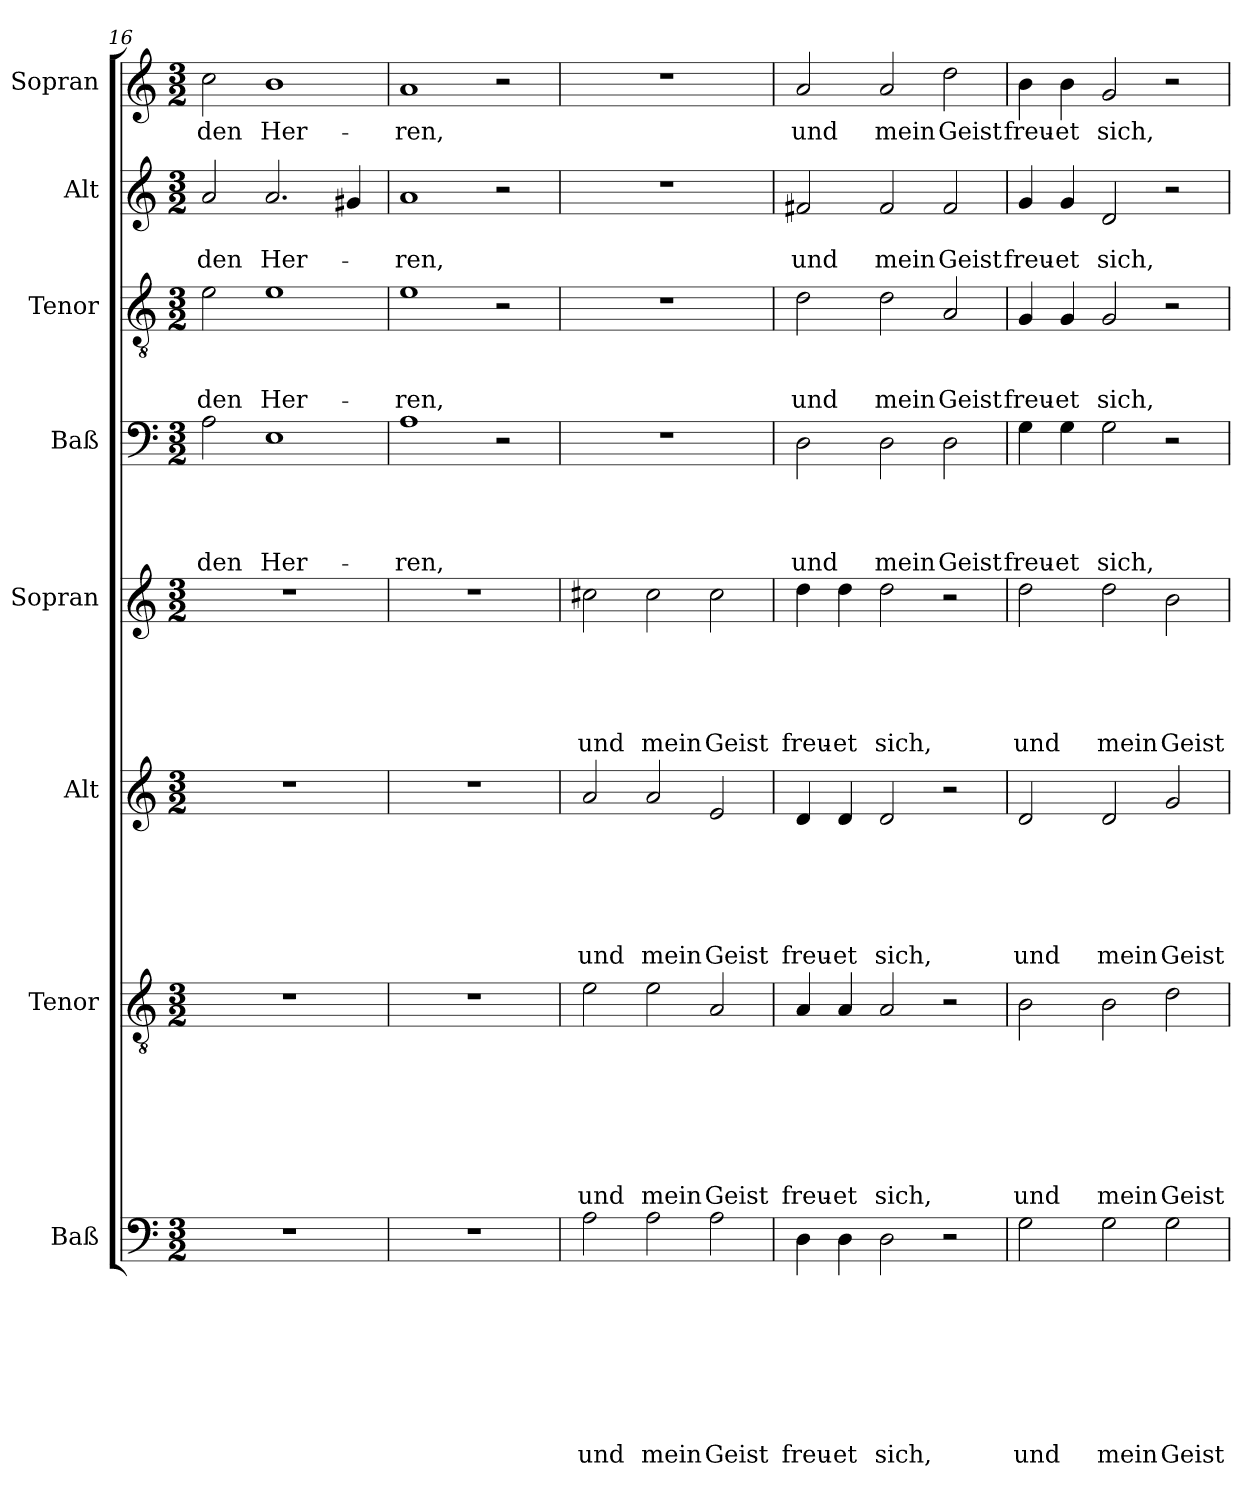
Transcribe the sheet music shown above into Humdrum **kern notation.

**kern	**text	**text	**text	**text	**text	**text	**text	**text	**kern	**text	**text	**text	**text	**text	**text	**text	**kern	**text	**text	**text	**text	**text	**text	**kern	**text	**text	**text	**text	**text	**kern	**text	**text	**text	**text	**kern	**text	**text	**text	**kern	**text	**text	**kern	**text
*part8	*part8	*part8	*part8	*part8	*part8	*part8	*part8	*part8	*part7	*part7	*part7	*part7	*part7	*part7	*part7	*part7	*part6	*part6	*part6	*part6	*part6	*part6	*part6	*part5	*part5	*part5	*part5	*part5	*part5	*part4	*part4	*part4	*part4	*part4	*part3	*part3	*part3	*part3	*part2	*part2	*part2	*part1	*part1
*staff8	*staff8	*staff8	*staff8	*staff8	*staff8	*staff8	*staff8	*staff8	*staff7	*staff7	*staff7	*staff7	*staff7	*staff7	*staff7	*staff7	*staff6	*staff6	*staff6	*staff6	*staff6	*staff6	*staff6	*staff5	*staff5	*staff5	*staff5	*staff5	*staff5	*staff4	*staff4	*staff4	*staff4	*staff4	*staff3	*staff3	*staff3	*staff3	*staff2	*staff2	*staff2	*staff1	*staff1
*I"Baß	*	*	*	*	*	*	*	*	*I"Tenor	*	*	*	*	*	*	*	*I"Alt	*	*	*	*	*	*	*I"Sopran	*	*	*	*	*	*I"Baß	*	*	*	*	*I"Tenor	*	*	*	*I"Alt	*	*	*I"Sopran	*
*clefF4	*	*	*	*	*	*	*	*	*clefGv2	*	*	*	*	*	*	*	*clefG2	*	*	*	*	*	*	*clefG2	*	*	*	*	*	*clefF4	*	*	*	*	*clefGv2	*	*	*	*clefG2	*	*	*clefG2	*
*k[]	*	*	*	*	*	*	*	*	*k[]	*	*	*	*	*	*	*	*k[]	*	*	*	*	*	*	*k[]	*	*	*	*	*	*k[]	*	*	*	*	*k[]	*	*	*	*k[]	*	*	*k[]	*
*C:	*	*	*	*	*	*	*	*	*C:	*	*	*	*	*	*	*	*C:	*	*	*	*	*	*	*C:	*	*	*	*	*	*C:	*	*	*	*	*C:	*	*	*	*C:	*	*	*C:	*
*M3/2	*	*	*	*	*	*	*	*	*M3/2	*	*	*	*	*	*	*	*M3/2	*	*	*	*	*	*	*M3/2	*	*	*	*	*	*M3/2	*	*	*	*	*M3/2	*	*	*	*M3/2	*	*	*M3/2	*
=16	=16	=16	=16	=16	=16	=16	=16	=16	=16	=16	=16	=16	=16	=16	=16	=16	=16	=16	=16	=16	=16	=16	=16	=16	=16	=16	=16	=16	=16	=16	=16	=16	=16	=16	=16	=16	=16	=16	=16	=16	=16	=16	=16
1.r	.	.	.	.	.	.	.	.	1.r	.	.	.	.	.	.	.	1.r	.	.	.	.	.	.	1.r	.	.	.	.	.	2A\	.	.	.	den	2e\	.	.	den	2a/	.	den	2cc\	den
.	.	.	.	.	.	.	.	.	.	.	.	.	.	.	.	.	.	.	.	.	.	.	.	.	.	.	.	.	.	1E	.	.	.	Her-	1e	.	.	Her-	2.a/	.	Her-	1b	Her-
.	.	.	.	.	.	.	.	.	.	.	.	.	.	.	.	.	.	.	.	.	.	.	.	.	.	.	.	.	.	.	.	.	.	.	.	.	.	.	4g#X/	.	.	.	.
=17	=17	=17	=17	=17	=17	=17	=17	=17	=17	=17	=17	=17	=17	=17	=17	=17	=17	=17	=17	=17	=17	=17	=17	=17	=17	=17	=17	=17	=17	=17	=17	=17	=17	=17	=17	=17	=17	=17	=17	=17	=17	=17	=17
1.r	.	.	.	.	.	.	.	.	1.r	.	.	.	.	.	.	.	1.r	.	.	.	.	.	.	1.r	.	.	.	.	.	1A	.	.	.	-ren,	1e	.	.	-ren,	1a	.	-ren,	1a	-ren,
.	.	.	.	.	.	.	.	.	.	.	.	.	.	.	.	.	.	.	.	.	.	.	.	.	.	.	.	.	.	2r	.	.	.	.	2r	.	.	.	2r	.	.	2r	.
=18	=18	=18	=18	=18	=18	=18	=18	=18	=18	=18	=18	=18	=18	=18	=18	=18	=18	=18	=18	=18	=18	=18	=18	=18	=18	=18	=18	=18	=18	=18	=18	=18	=18	=18	=18	=18	=18	=18	=18	=18	=18	=18	=18
2A\	.	.	.	.	.	.	.	und	2e\	.	.	.	.	.	.	und	2a/	.	.	.	.	.	und	2cc#X\	.	.	.	.	-und	1.r	.	.	.	.	1.r	.	.	.	1.r	.	.	1.r	.
2A\	.	.	.	.	.	.	.	mein	2e\	.	.	.	.	.	.	mein	2a/	.	.	.	.	.	mein	2cc#\	.	.	.	.	mein	.	.	.	.	.	.	.	.	.	.	.	.	.	.
2A\	.	.	.	.	.	.	.	Geist	2A/	.	.	.	.	.	.	Geist	2e/	.	.	.	.	.	Geist	2cc#\	.	.	.	.	Geist	.	.	.	.	.	.	.	.	.	.	.	.	.	.
=19	=19	=19	=19	=19	=19	=19	=19	=19	=19	=19	=19	=19	=19	=19	=19	=19	=19	=19	=19	=19	=19	=19	=19	=19	=19	=19	=19	=19	=19	=19	=19	=19	=19	=19	=19	=19	=19	=19	=19	=19	=19	=19	=19
4D\	.	.	.	.	.	.	.	freu-	4A/	.	.	.	.	.	.	freu-	4d/	.	.	.	.	.	freu-	4dd\	.	.	.	.	freu-	2D\	.	.	.	und	2d\	.	.	und	2f#X/	.	und	2a/	und
4D\	.	.	.	.	.	.	.	-et	4A/	.	.	.	.	.	.	-et	4d/	.	.	.	.	.	-et	4dd\	.	.	.	.	-et	.	.	.	.	.	.	.	.	.	.	.	.	.	.
2D\	.	.	.	.	.	.	.	sich,	2A/	.	.	.	.	.	.	sich,	2d/	.	.	.	.	.	sich,	2dd\	.	.	.	.	sich,	2D\	.	.	.	mein	2d\	.	.	mein	2f#/	.	mein	2a/	mein
2r	.	.	.	.	.	.	.	.	2r	.	.	.	.	.	.	.	2r	.	.	.	.	.	.	2r	.	.	.	.	.	2D\	.	.	.	Geist	2A/	.	.	Geist	2f#/	.	Geist	2dd\	Geist
=20	=20	=20	=20	=20	=20	=20	=20	=20	=20	=20	=20	=20	=20	=20	=20	=20	=20	=20	=20	=20	=20	=20	=20	=20	=20	=20	=20	=20	=20	=20	=20	=20	=20	=20	=20	=20	=20	=20	=20	=20	=20	=20	=20
2G\	.	.	.	.	.	.	.	und	2B\	.	.	.	.	.	.	und	2d/	.	.	.	.	.	und	2dd\	.	.	.	.	und	4G\	.	.	.	freu-	4G/	.	.	freu-	4g/	.	freu-	4b\	freu-
.	.	.	.	.	.	.	.	.	.	.	.	.	.	.	.	.	.	.	.	.	.	.	.	.	.	.	.	.	.	4G\	.	.	.	-et	4G/	.	.	-et	4g/	.	-et	4b\	-et
2G\	.	.	.	.	.	.	.	mein	2B\	.	.	.	.	.	.	mein	2d/	.	.	.	.	.	mein	2dd\	.	.	.	.	mein	2G\	.	.	.	sich,	2G/	.	.	sich,	2d/	.	sich,	2g/	sich,
2G\	.	.	.	.	.	.	.	Geist	2d\	.	.	.	.	.	.	Geist	2g/	.	.	.	.	.	Geist	2b\	.	.	.	.	Geist	2r	.	.	.	.	2r	.	.	.	2r	.	.	2r	.
=	=	=	=	=	=	=	=	=	=	=	=	=	=	=	=	=	=	=	=	=	=	=	=	=	=	=	=	=	=	=	=	=	=	=	=	=	=	=	=	=	=	=	=
*-	*-	*-	*-	*-	*-	*-	*-	*-	*-	*-	*-	*-	*-	*-	*-	*-	*-	*-	*-	*-	*-	*-	*-	*-	*-	*-	*-	*-	*-	*-	*-	*-	*-	*-	*-	*-	*-	*-	*-	*-	*-	*-	*-
